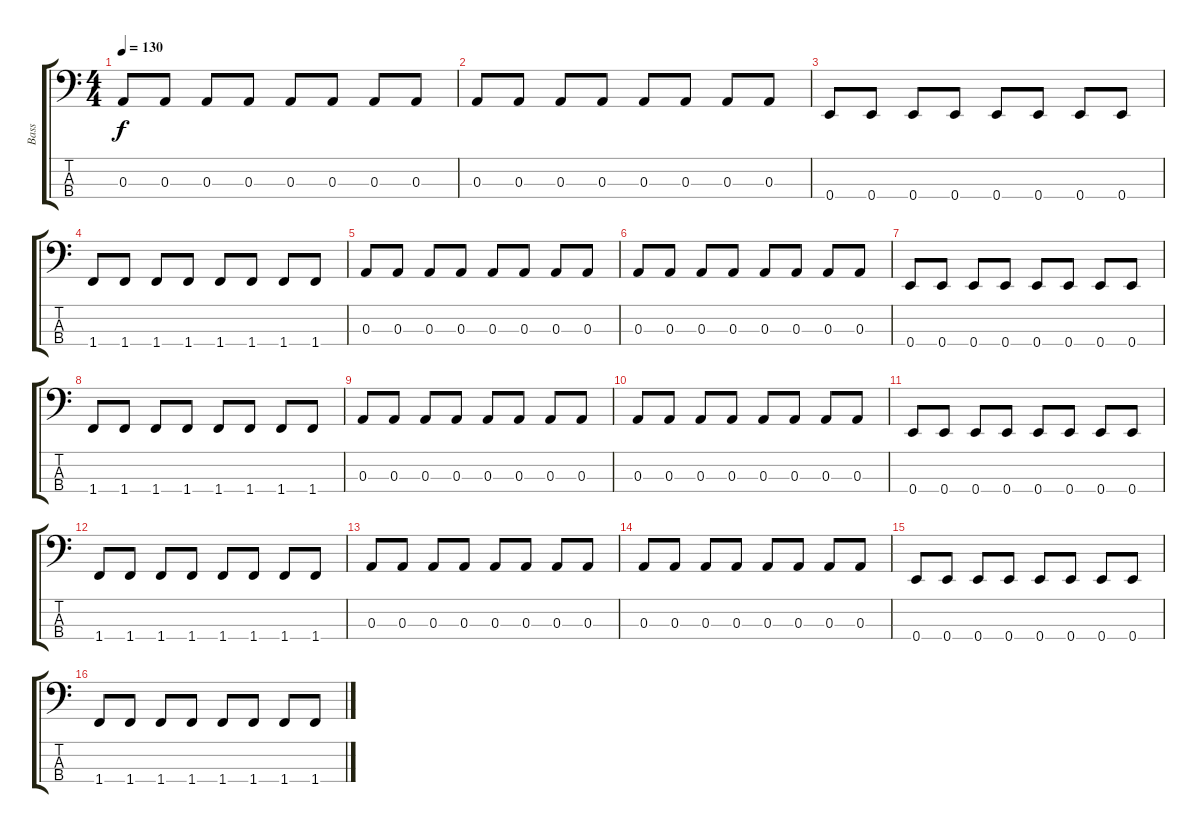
\track ("Bass" "Bass") {instrument electricbassfinger}
\staff {score tabs}
\tuning (G2 D2 A1 E1) {hide}
\ts (4 4)
\tempo 130
\clef f4
\ks c
0.3.8{dy f} 0.3.8 0.3.8 0.3.8 0.3.8 0.3.8 0.3.8 0.3.8 |
0.3.8 0.3.8 0.3.8 0.3.8 0.3.8 0.3.8 0.3.8 0.3.8 |
0.4.8 0.4.8 0.4.8 0.4.8 0.4.8 0.4.8 0.4.8 0.4.8 |
1.4.8 1.4.8 1.4.8 1.4.8 1.4.8 1.4.8 1.4.8 1.4.8 |
0.3.8 0.3.8 0.3.8 0.3.8 0.3.8 0.3.8 0.3.8 0.3.8 |
0.3.8 0.3.8 0.3.8 0.3.8 0.3.8 0.3.8 0.3.8 0.3.8 |
0.4.8 0.4.8 0.4.8 0.4.8 0.4.8 0.4.8 0.4.8 0.4.8 |
1.4.8 1.4.8 1.4.8 1.4.8 1.4.8 1.4.8 1.4.8 1.4.8 |
0.3.8 0.3.8 0.3.8 0.3.8 0.3.8 0.3.8 0.3.8 0.3.8 |
0.3.8 0.3.8 0.3.8 0.3.8 0.3.8 0.3.8 0.3.8 0.3.8 |
0.4.8 0.4.8 0.4.8 0.4.8 0.4.8 0.4.8 0.4.8 0.4.8 |
1.4.8 1.4.8 1.4.8 1.4.8 1.4.8 1.4.8 1.4.8 1.4.8 |
0.3.8 0.3.8 0.3.8 0.3.8 0.3.8 0.3.8 0.3.8 0.3.8 |
0.3.8 0.3.8 0.3.8 0.3.8 0.3.8 0.3.8 0.3.8 0.3.8 |
0.4.8 0.4.8 0.4.8 0.4.8 0.4.8 0.4.8 0.4.8 0.4.8 |
1.4.8 1.4.8 1.4.8 1.4.8 1.4.8 1.4.8 1.4.8 1.4.8
